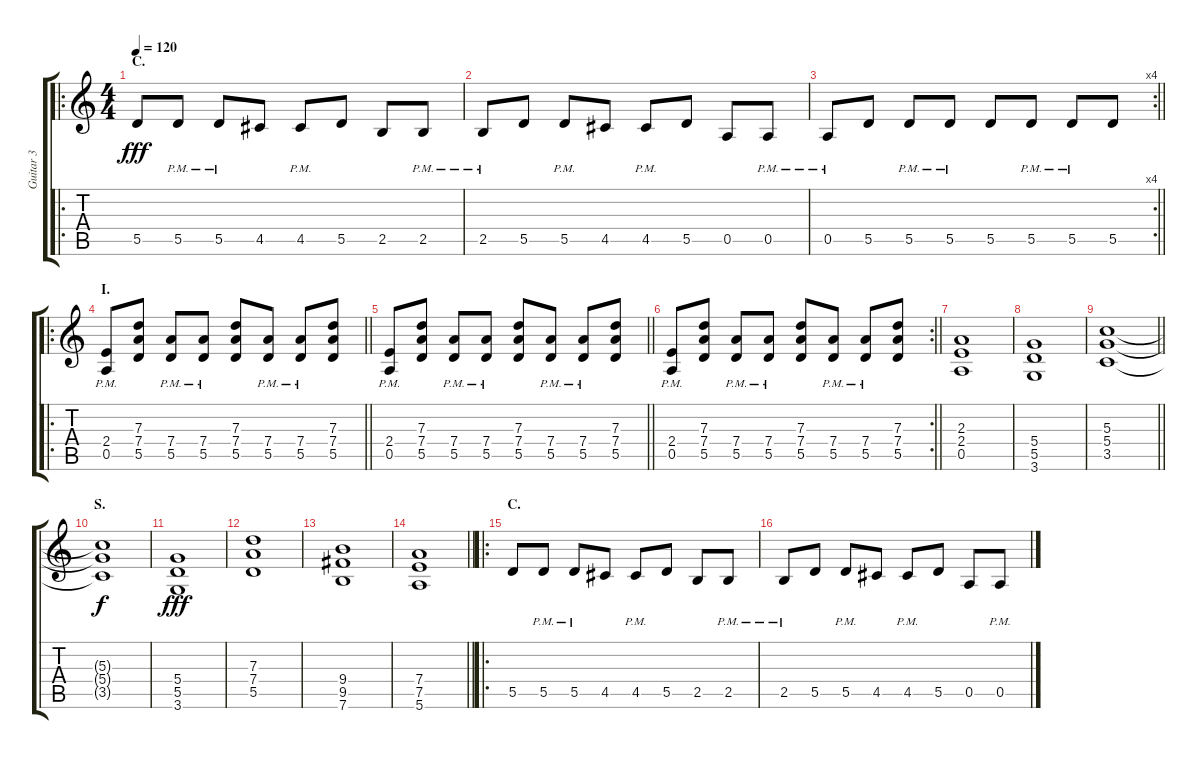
\track ("Guitar 3" "Guitar 3") {instrument overdrivenguitar}
\staff {score tabs}
\tuning (E4 B3 G3 D3 A2 E2) {hide}
\ro
\ts (4 4)
\section ("" "C.")
\tempo 120
\clef g2
\ks c
5.5.8{dy fff} 5.5{pm}.8 5.5{pm}.8 4.5.8 4.5{pm}.8 5.5.8 2.5.8 2.5{pm}.8 |
2.5{pm}.8 5.5.8 5.5{pm}.8 4.5.8 4.5{pm}.8 5.5.8 0.5.8 0.5{pm}.8 |
\rc 4
\barLineRight lightlight
0.5{pm}.8 5.5.8 5.5{pm}.8 5.5{pm}.8 5.5.8 5.5{pm}.8 5.5{pm}.8 5.5.8 |
\ro
\section ("" "I.")
\barLineRight lightlight
(2.4{pm} 0.5{pm}).8 (7.3 7.4 5.5).8 (7.4{pm} 5.5{pm}).8 (7.4{pm} 5.5{pm}).8 (7.3 7.4 5.5).8 (7.4{pm} 5.5{pm}).8 (7.4{pm} 5.5{pm}).8 (7.3 7.4 5.5).8 |
\barLineRight lightlight
(2.4{pm} 0.5{pm}).8 (7.3 7.4 5.5).8 (7.4{pm} 5.5{pm}).8 (7.4{pm} 5.5{pm}).8 (7.3 7.4 5.5).8 (7.4{pm} 5.5{pm}).8 (7.4{pm} 5.5{pm}).8 (7.3 7.4 5.5).8 |
\rc 2
\barLineRight lightlight
(2.4{pm} 0.5{pm}).8 (7.3 7.4 5.5).8 (7.4{pm} 5.5{pm}).8 (7.4{pm} 5.5{pm}).8 (7.3 7.4 5.5).8 (7.4{pm} 5.5{pm}).8 (7.4{pm} 5.5{pm}).8 (7.3 7.4 5.5).8 |
(2.3 2.4 0.5).1 |
(5.4 5.5 3.6).1 |
\barLineRight lightlight
(5.3 5.4 3.5).1 |
\section ("" "S.")
(5.3{t} 5.4{t} 3.5{t}).1{dy f} |
(5.4 5.5 3.6).1{dy fff} |
(7.3 7.4 5.5).1 |
(9.4 9.5 7.6).1 |
\barLineRight lightlight
(7.4 7.5 5.6).1 |
\ro
\section ("" "C.")
5.5.8 5.5{pm}.8 5.5{pm}.8 4.5.8 4.5{pm}.8 5.5.8 2.5.8 2.5{pm}.8 |
2.5{pm}.8 5.5.8 5.5{pm}.8 4.5.8 4.5{pm}.8 5.5.8 0.5.8 0.5{pm}.8
